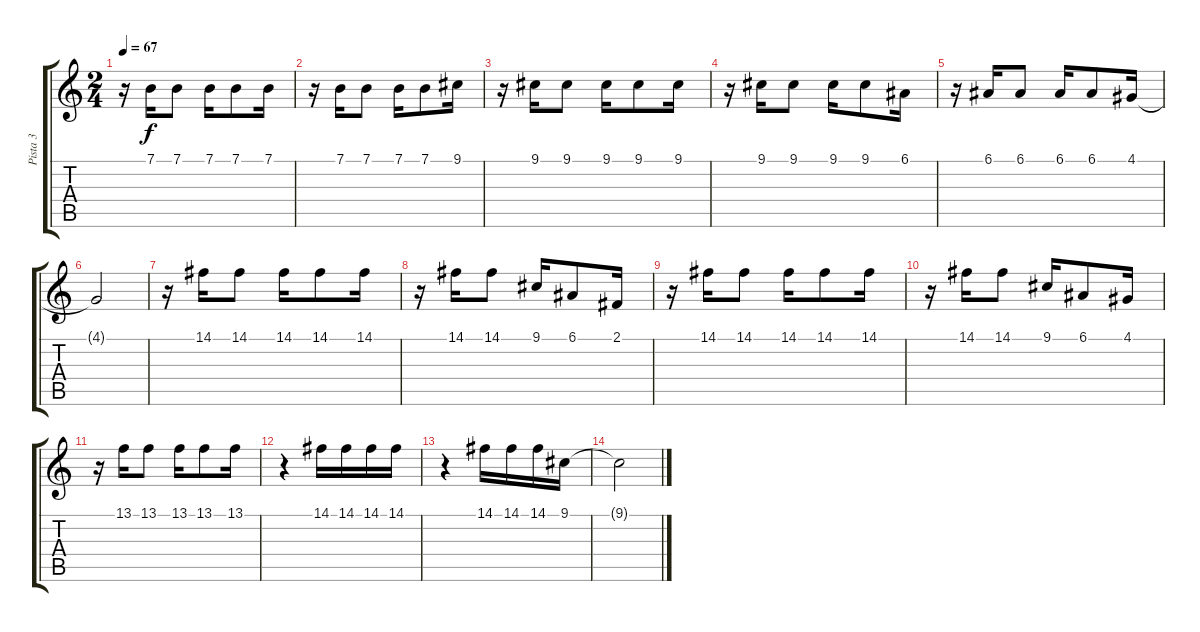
\track ("Pista 3" "Pista 3") {mute instrument oboe}
\staff {score tabs}
\tuning (E4 B3 G3 D3 A2 E2) {hide}
\ts (2 4)
\tempo 67
\clef g2
\ks c
r.16{dy f} 7.1.16 7.1.8 7.1.16 7.1.8 7.1.16 |
r.16 7.1.16 7.1.8 7.1.16 7.1.8 9.1.16 |
r.16 9.1.16 9.1.8 9.1.16 9.1.8 9.1.16 |
r.16 9.1.16 9.1.8 9.1.16 9.1.8 6.1.16 |
r.16 6.1.16 6.1.8 6.1.16 6.1.8 4.1.16 |
4.1{t}.2 |
r.16 14.1.16 14.1.8 14.1.16 14.1.8 14.1.16 |
r.16 14.1.16 14.1.8 9.1.16 6.1.8 2.1.16 |
r.16 14.1.16 14.1.8 14.1.16 14.1.8 14.1.16 |
r.16 14.1.16 14.1.8 9.1.16 6.1.8 4.1.16 |
r.16 13.1.16 13.1.8 13.1.16 13.1.8 13.1.16 |
r.4 14.1.16 14.1.16 14.1.16 14.1.16 |
r.4 14.1.16 14.1.16 14.1.16 9.1.16 |
9.1{t}.2
